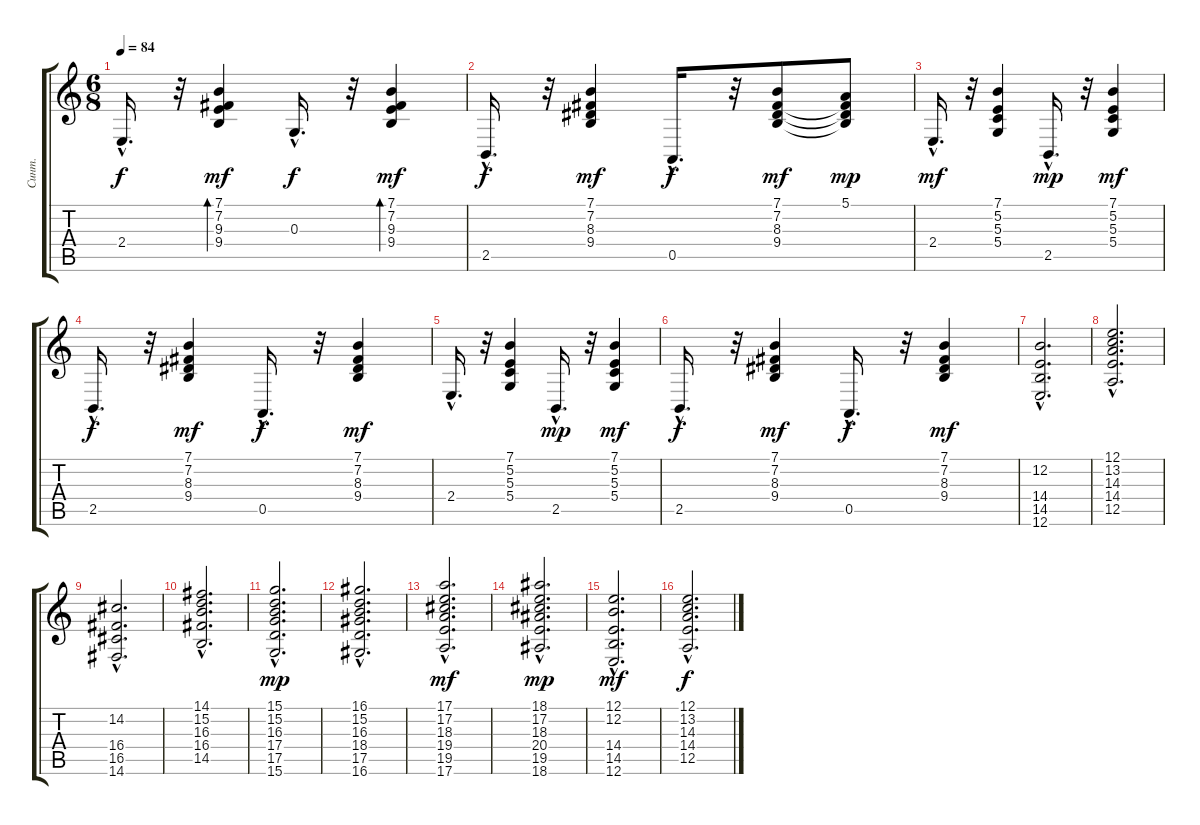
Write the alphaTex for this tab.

\track ("Синт." "Синт.") {instrument stringensemble1}
\staff {score tabs}
\tuning (E4 B3 G3 D3 A2 E2) {hide}
\ts (6 8)
\tempo 84
\clef g2
\ks c
2.4{hac}.16{d dy f} r.32 (7.1 7.2 9.3 9.4).4{bd 60 dy mf} 0.3{hac}.16{d dy f} r.32 (7.1 7.2 9.3 9.4).4{bd 60 dy mf} |
2.5{hac}.16{d dy f} r.32 (7.1 7.2 8.3 9.4).4{dy mf} 0.5{hac}.16{d dy f} r.32 (7.1 7.2 8.3 9.4).8{dy mf} (5.1 7.2{t} 8.3{t} 9.4{t}).8{dy mp} |
2.4{hac}.16{d dy mf} r.32 (7.1 5.2 5.3 5.4).4 2.5{hac}.16{d dy mp} r.32 (7.1 5.2 5.3 5.4).4{dy mf} |
2.5{hac}.16{d dy f} r.32 (7.1 7.2 8.3 9.4).4{dy mf} 0.5{hac}.16{d dy f} r.32 (7.1 7.2 8.3 9.4).4{dy mf} |
2.4{hac}.16{d} r.32 (7.1 5.2 5.3 5.4).4 2.5{hac}.16{d dy mp} r.32 (7.1 5.2 5.3 5.4).4{dy mf} |
2.5{hac}.16{d dy f} r.32 (7.1 7.2 8.3 9.4).4{dy mf} 0.5{hac}.16{d dy f} r.32 (7.1 7.2 8.3 9.4).4{dy mf} |
\section ("" "")
(12.2{hac} 14.4{hac} 14.5{hac} 12.6{hac}).2{d} |
(12.1{hac} 13.2{hac} 14.3{hac} 14.4{hac} 12.5{hac}).2{d} |
(14.2{hac} 16.4{hac} 16.5{hac} 14.6{hac}).2{d} |
(14.1{hac} 15.2{hac} 16.3{hac} 16.4{hac} 14.5{hac}).2{d} |
(15.1{hac} 15.2{hac} 16.3{hac} 17.4{hac} 17.5{hac} 15.6{hac}).2{d dy mp} |
(16.1{hac} 15.2{hac} 16.3{hac} 18.4{hac} 17.5{hac} 16.6{hac}).2{d} |
(17.1{hac} 17.2{hac} 18.3{hac} 19.4{hac} 19.5{hac} 17.6{hac}).2{d dy mf} |
(18.1{hac} 17.2{hac} 18.3{hac} 20.4{hac} 19.5{hac} 18.6{hac}).2{d dy mp} |
(12.1{hac} 12.2{hac} 14.4{hac} 14.5{hac} 12.6{hac}).2{d dy mf volume 8} |
(12.1{hac} 13.2{hac} 14.3{hac} 14.4{hac} 12.5{hac}).2{d dy f}
